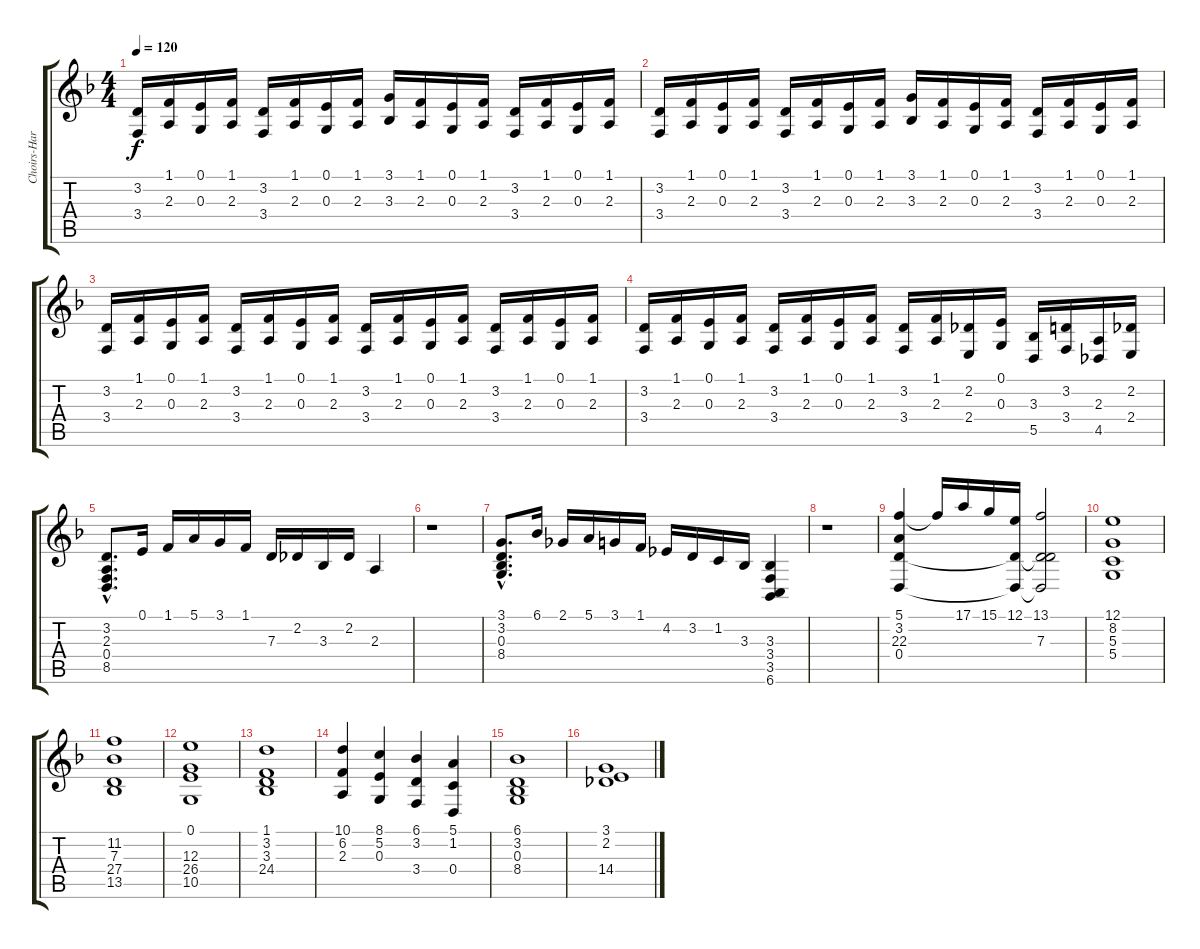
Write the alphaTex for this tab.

\track ("Choirs-Harpsi" "Choirs-Har") {instrument choiraahs}
\staff {score tabs}
\tuning (E4 B3 G3 D3 A2 E2) {hide}
\ts (4 4)
\tempo 120
\clef g2
\ks dminor
(3.2 3.4).16{dy f instrument harpsichord} (1.1 2.3).16 (0.1 0.3).16 (1.1 2.3).16 (3.2 3.4).16 (1.1 2.3).16 (0.1 0.3).16 (1.1 2.3).16 (3.1 3.3).16 (1.1 2.3).16 (0.1 0.3).16 (1.1 2.3).16 (3.2 3.4).16 (1.1 2.3).16 (0.1 0.3).16 (1.1 2.3).16 |
(3.2 3.4).16{instrument harpsichord} (1.1 2.3).16 (0.1 0.3).16 (1.1 2.3).16 (3.2 3.4).16 (1.1 2.3).16 (0.1 0.3).16 (1.1 2.3).16 (3.1 3.3).16 (1.1 2.3).16 (0.1 0.3).16 (1.1 2.3).16 (3.2 3.4).16 (1.1 2.3).16 (0.1 0.3).16 (1.1 2.3).16 |
(3.2 3.4).16{instrument harpsichord} (1.1 2.3).16 (0.1 0.3).16 (1.1 2.3).16 (3.2 3.4).16 (1.1 2.3).16 (0.1 0.3).16 (1.1 2.3).16 (3.2 3.4).16 (1.1 2.3).16 (0.1 0.3).16 (1.1 2.3).16 (3.2 3.4).16 (1.1 2.3).16 (0.1 0.3).16 (1.1 2.3).16 |
(3.2 3.4).16{instrument harpsichord} (1.1 2.3).16 (0.1 0.3).16 (1.1 2.3).16 (3.2 3.4).16 (1.1 2.3).16 (0.1 0.3).16 (1.1 2.3).16 (3.2 3.4).16 (1.1 2.3).16 (2.2 2.4).16 (0.1 0.3).16 (3.3 5.5).16 (3.2 3.4).16 (2.3 4.5).16 (2.2 2.4).16 |
(3.2{hac} 2.3{hac} 0.4{hac} 8.5{hac}).8{d instrument harpsichord} 0.1.16 1.1.16 5.1.16 3.1.16 1.1.16 7.3.16 2.2.16 3.3.16 2.2.16 2.3.4 |
r.1 |
(3.1{hac} 3.2{hac} 0.3{hac} 8.4{hac}).8{d} 6.1.16 2.1.16 5.1.16 3.1.16 1.1.16 4.2.16 3.2.16 1.2.16 3.3.16 (3.3 3.4 3.5 6.6).4 |
r.1 |
(5.1 3.2 22.3 0.4).4{instrument choiraahs} 22.3{t}.16 17.1.16 15.1.16 (12.1 3.2{t} 0.4{t}).16 (13.1 3.2{t} 7.3 0.4{t}).2 |
(12.1 8.2 5.3 5.4).1 |
(11.2 7.3 27.4 13.5).1 |
(0.1 12.3 26.4 10.5).1 |
(1.1 3.2 3.3 24.4).1 |
(10.1 6.2 2.3).4 (8.1 5.2 0.3).4 (6.1 3.2 3.4).4 (5.1 1.2 0.4).4 |
(6.1 3.2 0.3 8.4).1 |
(3.1 2.2 14.4).1
